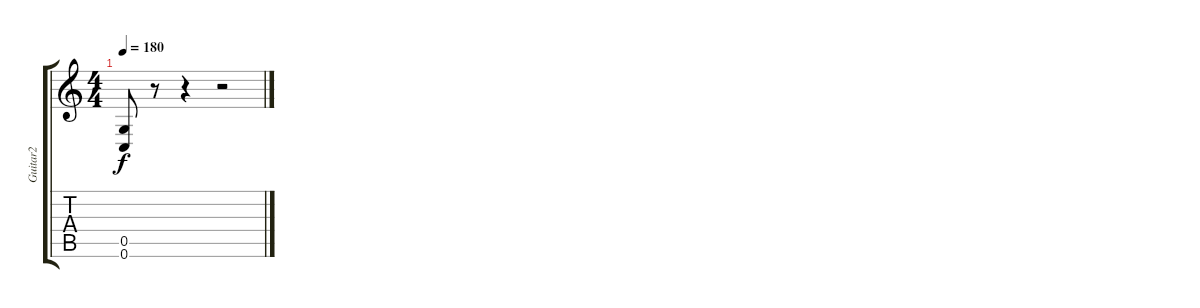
\track ("Guitar2" "Guitar2") {instrument distortionguitar}
\staff {score tabs}
\tuning (D4 A3 F3 C3 G2 C2) {hide}
\ts (4 4)
\tempo 180
\clef g2
\ks c
(0.5 0.6).8{dy f} r.8 r.4 r.2
